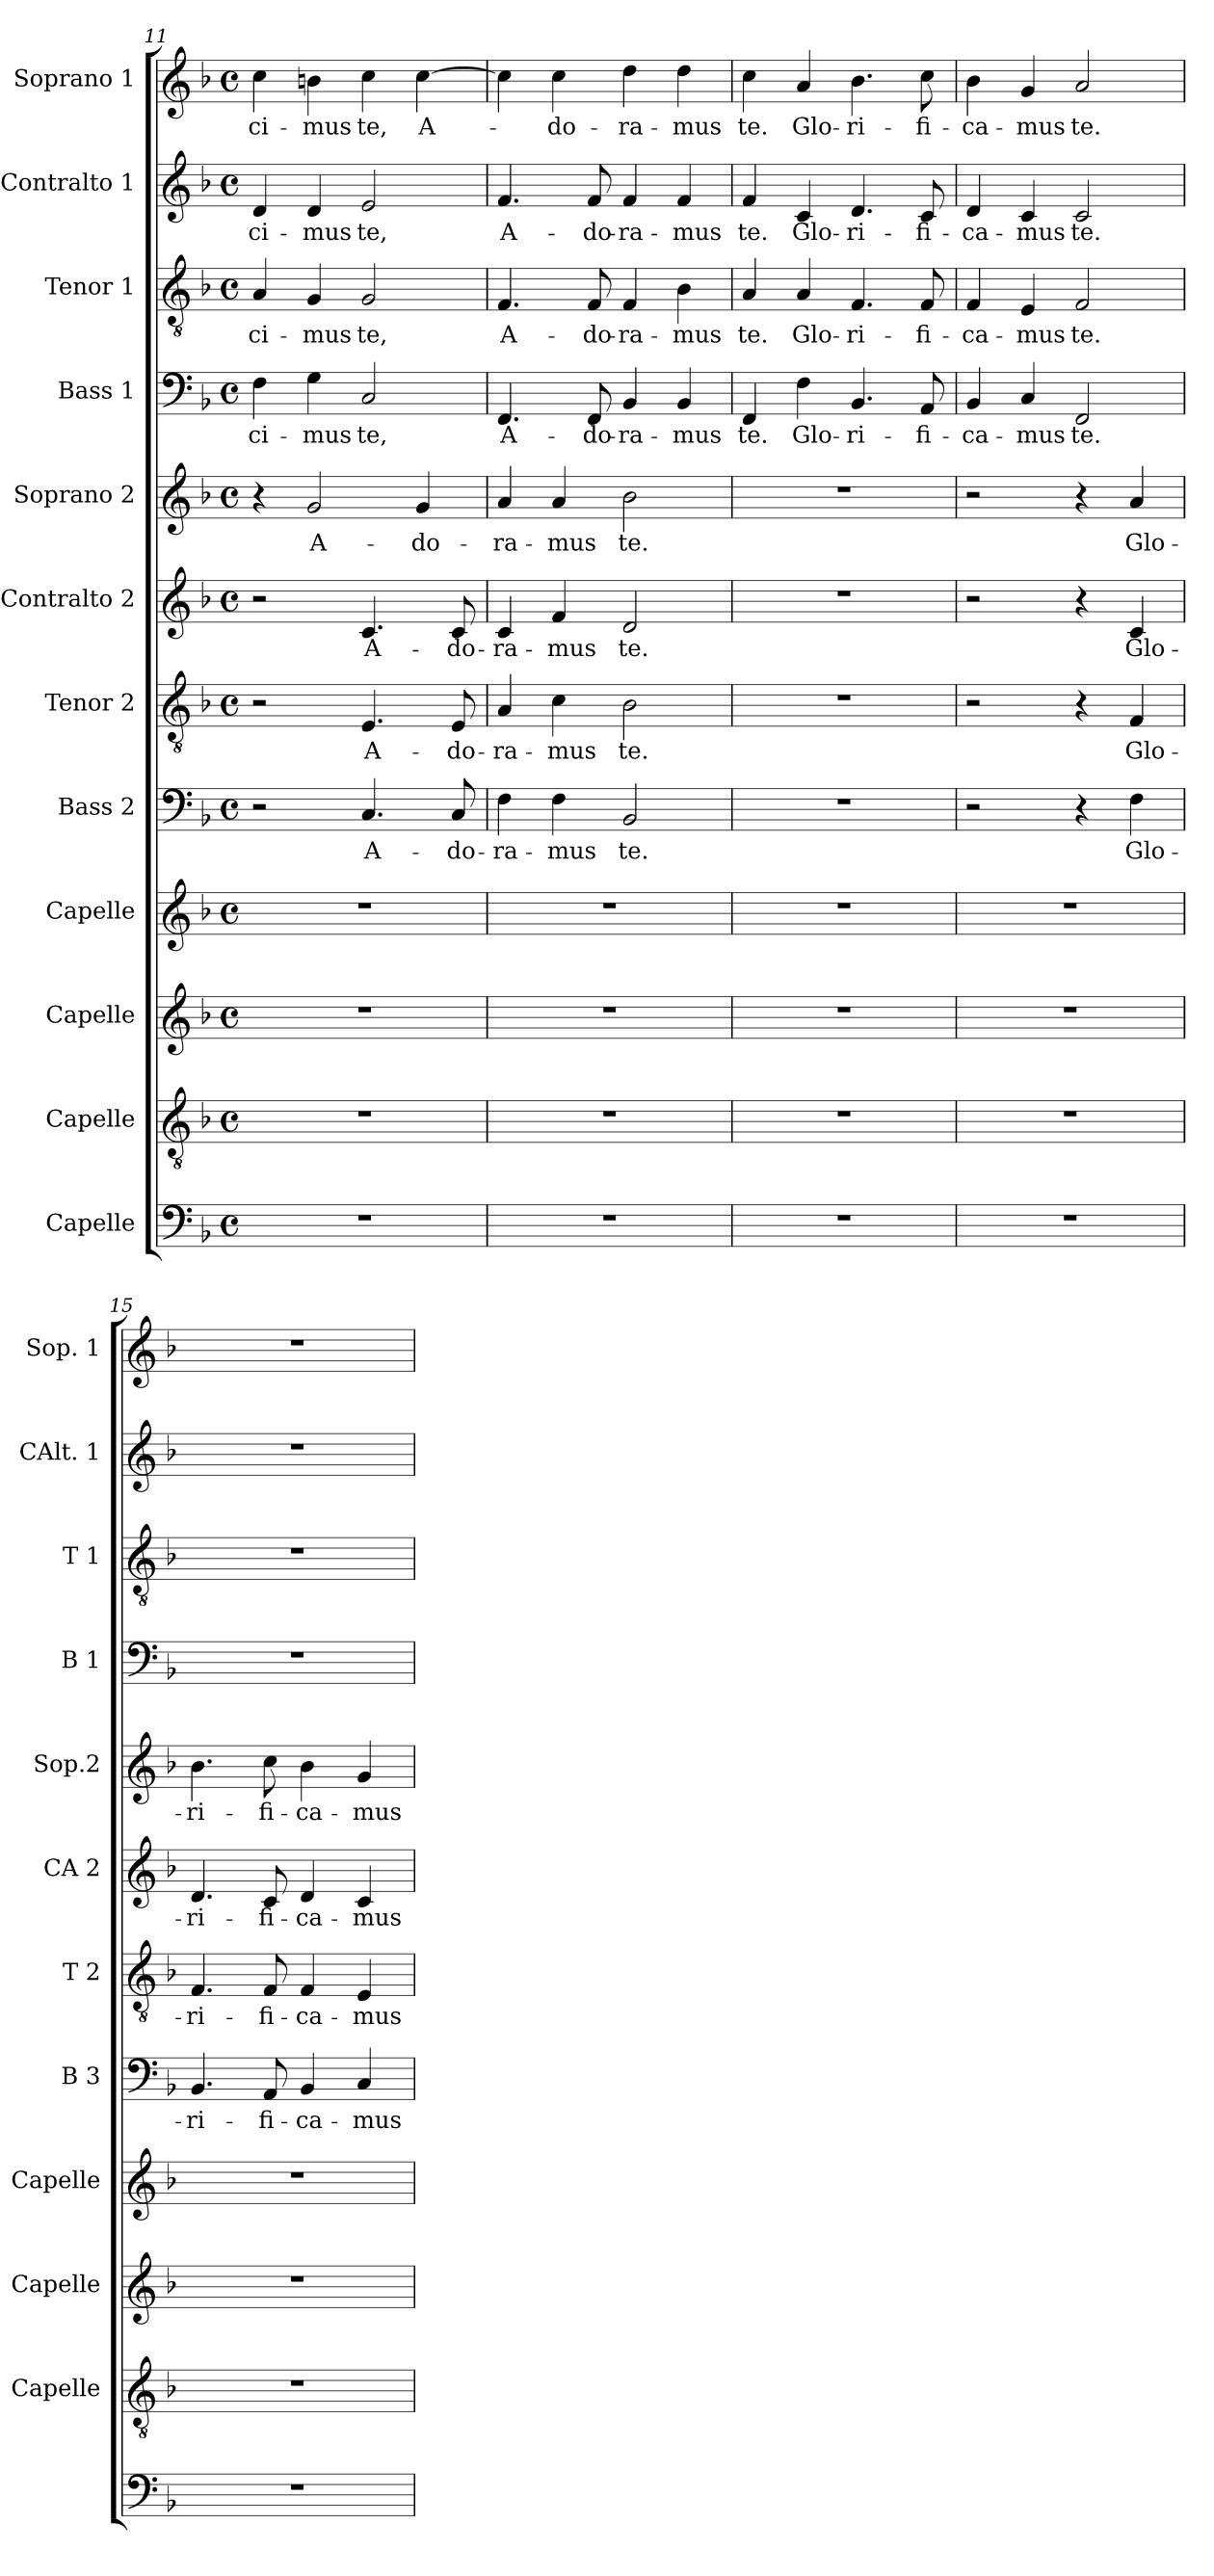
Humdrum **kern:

**kern	**kern	**kern	**kern	**kern	**text	**kern	**text	**kern	**text	**kern	**text	**kern	**text	**kern	**text	**kern	**text	**kern	**text
*part12	*part11	*part10	*part9	*part8	*part8	*part7	*part7	*part6	*part6	*part5	*part5	*part4	*part4	*part3	*part3	*part2	*part2	*part1	*part1
*staff12	*staff11	*staff10	*staff9	*staff8	*staff8	*staff7	*staff7	*staff6	*staff6	*staff5	*staff5	*staff4	*staff4	*staff3	*staff3	*staff2	*staff2	*staff1	*staff1
*I"Capelle	*I"Capelle	*I"Capelle	*I"Capelle	*I"Bass 2	*	*I"Tenor 2	*	*I"Contralto 2	*	*I"Soprano 2	*	*I"Bass 1	*	*I"Tenor 1	*	*I"Contralto 1	*	*I"Soprano 1	*
*	*I'Capelle	*I'Capelle	*I'Capelle	*I'B 3	*	*I'T 2	*	*I'CA 2	*	*I'Sop.2	*	*I'B 1	*	*I'T 1	*	*I'CAlt. 1	*	*I'Sop. 1	*
*clefF4	*clefGv2	*clefG2	*clefG2	*clefF4	*	*clefGv2	*	*clefG2	*	*clefG2	*	*clefF4	*	*clefGv2	*	*clefG2	*	*clefG2	*
*k[b-]	*k[b-]	*k[b-]	*k[b-]	*k[b-]	*	*k[b-]	*	*k[b-]	*	*k[b-]	*	*k[b-]	*	*k[b-]	*	*k[b-]	*	*k[b-]	*
*F:	*F:	*F:	*F:	*F:	*	*F:	*	*F:	*	*F:	*	*F:	*	*F:	*	*F:	*	*F:	*
*M4/4	*M4/4	*M4/4	*M4/4	*M4/4	*	*M4/4	*	*M4/4	*	*M4/4	*	*M4/4	*	*M4/4	*	*M4/4	*	*M4/4	*
*met(c)	*met(c)	*met(c)	*met(c)	*met(c)	*	*met(c)	*	*met(c)	*	*met(c)	*	*met(c)	*	*met(c)	*	*met(c)	*	*met(c)	*
=11	=11	=11	=11	=11	=11	=11	=11	=11	=11	=11	=11	=11	=11	=11	=11	=11	=11	=11	=11
1r	1r	1r	1r	2r	.	2r	.	2r	.	4r	.	4F\	-ci-	4A/	-ci-	4d/	-ci-	4cc\	-ci-
.	.	.	.	.	.	.	.	.	.	2g/	A-	4G\	-mus	4G/	-mus	4d/	-mus	4bn\	-mus
.	.	.	.	4.C/	A-	4.E/	A-	4.c/	A-	.	.	2C/	te,	2G/	te,	2e/	te,	4cc\	te,
.	.	.	.	.	.	.	.	.	.	4g/	-do-	.	.	.	.	.	.	[4cc\	A-
.	.	.	.	8C/	-do-	8E/	-do-	8c/	-do-	.	.	.	.	.	.	.	.	.	.
=12	=12	=12	=12	=12	=12	=12	=12	=12	=12	=12	=12	=12	=12	=12	=12	=12	=12	=12	=12
1r	1r	1r	1r	4F\	-ra-	4A/	-ra-	4c/	-ra-	4a/	-ra-	4.FF/	A-	4.F/	A-	4.f/	A-	4cc\]	.
.	.	.	.	4F\	-mus	4c\	-mus	4f/	-mus	4a/	-mus	.	.	.	.	.	.	4cc\	-do-
.	.	.	.	.	.	.	.	.	.	.	.	8FF/	-do-	8F/	-do-	8f/	-do-	.	.
.	.	.	.	2BB-/	te.	2B-\	te.	2d/	te.	2b-\	te.	4BB-/	-ra-	4F/	-ra-	4f/	-ra-	4dd\	-ra-
.	.	.	.	.	.	.	.	.	.	.	.	4BB-/	-mus	4B-\	-mus	4f/	-mus	4dd\	-mus
!!LO:PB:g=z
=13	=13	=13	=13	=13	=13	=13	=13	=13	=13	=13	=13	=13	=13	=13	=13	=13	=13	=13	=13
1r	1r	1r	1r	1r	.	1r	.	1r	.	1r	.	4FF/	te.	4A/	te.	4f/	te.	4cc\	te.
.	.	.	.	.	.	.	.	.	.	.	.	4F\	Glo-	4A/	Glo-	4c/	Glo-	4a/	Glo-
.	.	.	.	.	.	.	.	.	.	.	.	4.BB-/	-ri-	4.F/	-ri-	4.d/	-ri-	4.b-\	-ri-
.	.	.	.	.	.	.	.	.	.	.	.	8AA/	-fi-	8F/	-fi-	8c/	-fi-	8cc\	-fi-
=14	=14	=14	=14	=14	=14	=14	=14	=14	=14	=14	=14	=14	=14	=14	=14	=14	=14	=14	=14
1r	1r	1r	1r	2r	.	2r	.	2r	.	2r	.	4BB-/	-ca-	4F/	-ca-	4d/	-ca-	4b-\	-ca-
.	.	.	.	.	.	.	.	.	.	.	.	4C/	-mus	4E/	-mus	4c/	-mus	4g/	-mus
.	.	.	.	4r	.	4r	.	4r	.	4r	.	2FF/	te.	2F/	te.	2c/	te.	2a/	te.
.	.	.	.	4F\	Glo-	4F/	Glo-	4c/	Glo-	4a/	Glo-	.	.	.	.	.	.	.	.
=15	=15	=15	=15	=15	=15	=15	=15	=15	=15	=15	=15	=15	=15	=15	=15	=15	=15	=15	=15
1r	1r	1r	1r	4.BB-/	-ri-	4.F/	-ri-	4.d/	-ri-	4.b-\	-ri-	1r	.	1r	.	1r	.	1r	.
.	.	.	.	8AA/	-fi-	8F/	-fi-	8c/	-fi-	8cc\	-fi-	.	.	.	.	.	.	.	.
.	.	.	.	4BB-/	-ca-	4F/	-ca-	4d/	-ca-	4b-\	-ca-	.	.	.	.	.	.	.	.
.	.	.	.	4C/	-mus	4E/	-mus	4c/	-mus	4g/	-mus	.	.	.	.	.	.	.	.
=	=	=	=	=	=	=	=	=	=	=	=	=	=	=	=	=	=	=	=
*-	*-	*-	*-	*-	*-	*-	*-	*-	*-	*-	*-	*-	*-	*-	*-	*-	*-	*-	*-
